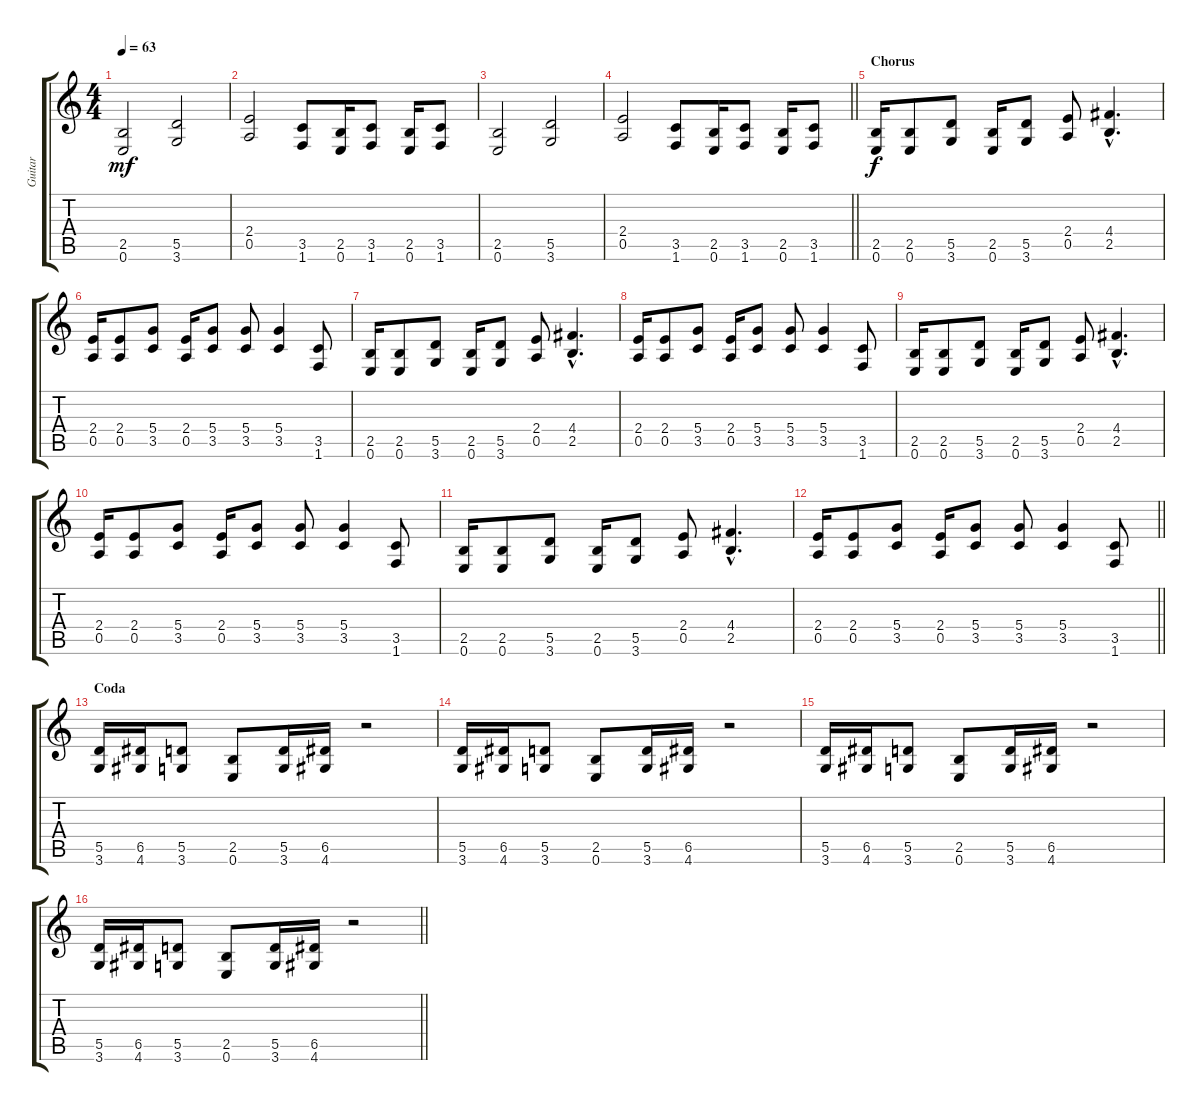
\track ("Guitar" "Guitar") {instrument distortionguitar}
\staff {score tabs}
\tuning (E4 B3 G3 D3 A2 E2) {hide}
\ts (4 4)
\tempo 63
\clef g2
\ks c
(2.5 0.6).2{dy mf} (5.5 3.6).2 |
(2.4 0.5).2 (3.5 1.6).8 (2.5 0.6).16 (3.5 1.6).8 (2.5 0.6).16 (3.5 1.6).8 |
(2.5 0.6).2 (5.5 3.6).2 |
\barLineRight lightlight
(2.4 0.5).2 (3.5 1.6).8 (2.5 0.6).16 (3.5 1.6).8 (2.5 0.6).16 (3.5 1.6).8 |
\section ("" "Chorus")
(2.5 0.6).16{dy f} (2.5 0.6).8 (5.5 3.6).8 (2.5 0.6).16 (5.5 3.6).8 (2.4 0.5).8 (4.4{hac} 2.5{hac}).4{d} |
(2.4 0.5).16 (2.4 0.5).8 (5.4 3.5).8 (2.4 0.5).16 (5.4 3.5).8 (5.4 3.5).8 (5.4 3.5).4 (3.5 1.6).8 |
(2.5 0.6).16 (2.5 0.6).8 (5.5 3.6).8 (2.5 0.6).16 (5.5 3.6).8 (2.4 0.5).8 (4.4{hac} 2.5{hac}).4{d} |
(2.4 0.5).16 (2.4 0.5).8 (5.4 3.5).8 (2.4 0.5).16 (5.4 3.5).8 (5.4 3.5).8 (5.4 3.5).4 (3.5 1.6).8 |
(2.5 0.6).16 (2.5 0.6).8 (5.5 3.6).8 (2.5 0.6).16 (5.5 3.6).8 (2.4 0.5).8 (4.4{hac} 2.5{hac}).4{d} |
(2.4 0.5).16 (2.4 0.5).8 (5.4 3.5).8 (2.4 0.5).16 (5.4 3.5).8 (5.4 3.5).8 (5.4 3.5).4 (3.5 1.6).8 |
(2.5 0.6).16 (2.5 0.6).8 (5.5 3.6).8 (2.5 0.6).16 (5.5 3.6).8 (2.4 0.5).8 (4.4{hac} 2.5{hac}).4{d} |
\barLineRight lightlight
(2.4 0.5).16 (2.4 0.5).8 (5.4 3.5).8 (2.4 0.5).16 (5.4 3.5).8 (5.4 3.5).8 (5.4 3.5).4 (3.5 1.6).8 |
\section ("" "Coda")
(5.5 3.6).16 (6.5 4.6).16 (5.5 3.6).8 (2.5 0.6).8 (5.5 3.6).16 (6.5 4.6).16 r.2 |
(5.5 3.6).16 (6.5 4.6).16 (5.5 3.6).8 (2.5 0.6).8 (5.5 3.6).16 (6.5 4.6).16 r.2 |
(5.5 3.6).16 (6.5 4.6).16 (5.5 3.6).8 (2.5 0.6).8 (5.5 3.6).16 (6.5 4.6).16 r.2 |
\barLineRight lightlight
(5.5 3.6).16 (6.5 4.6).16 (5.5 3.6).8 (2.5 0.6).8 (5.5 3.6).16 (6.5 4.6).16 r.2
